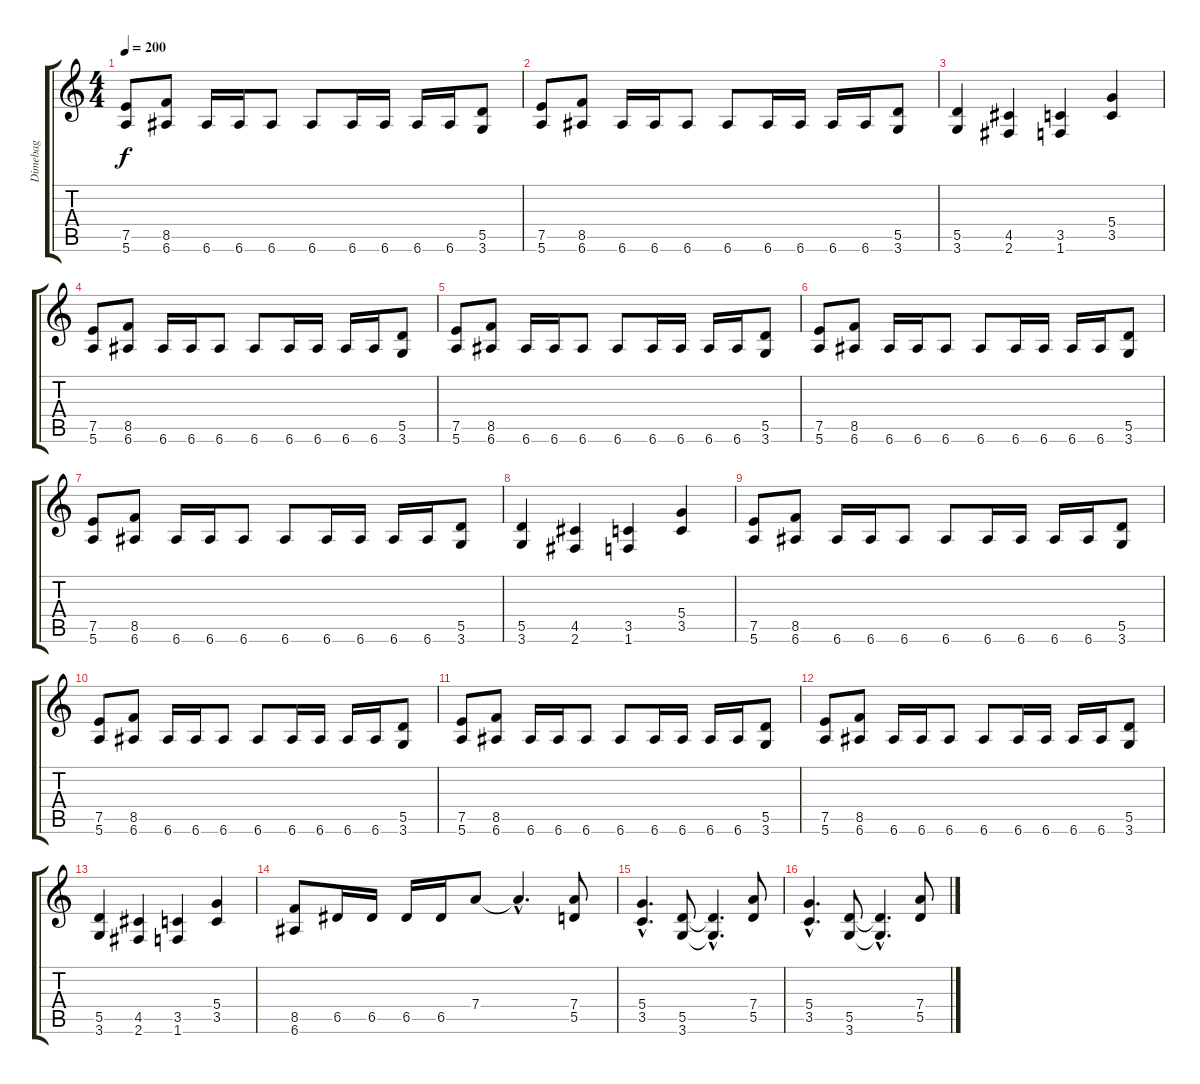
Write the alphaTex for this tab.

\track ("Dimebag" "Dimebag") {instrument distortionguitar}
\staff {score tabs}
\tuning (E4 B3 G3 D3 A2 E2) {hide}
\ts (4 4)
\tempo 200
\clef g2
\ks c
(7.5 5.6).8{dy f} (8.5 6.6).8 6.6.16 6.6.16 6.6.8 6.6.8 6.6.16 6.6.16 6.6.16 6.6.16 (5.5 3.6).8 |
(7.5 5.6).8 (8.5 6.6).8 6.6.16 6.6.16 6.6.8 6.6.8 6.6.16 6.6.16 6.6.16 6.6.16 (5.5 3.6).8 |
(5.5 3.6).4 (4.5 2.6).4 (3.5 1.6).4 (5.4 3.5).4 |
(7.5 5.6).8 (8.5 6.6).8 6.6.16 6.6.16 6.6.8 6.6.8 6.6.16 6.6.16 6.6.16 6.6.16 (5.5 3.6).8 |
(7.5 5.6).8 (8.5 6.6).8 6.6.16 6.6.16 6.6.8 6.6.8 6.6.16 6.6.16 6.6.16 6.6.16 (5.5 3.6).8 |
(7.5 5.6).8 (8.5 6.6).8 6.6.16 6.6.16 6.6.8 6.6.8 6.6.16 6.6.16 6.6.16 6.6.16 (5.5 3.6).8 |
(7.5 5.6).8 (8.5 6.6).8 6.6.16 6.6.16 6.6.8 6.6.8 6.6.16 6.6.16 6.6.16 6.6.16 (5.5 3.6).8 |
(5.5 3.6).4 (4.5 2.6).4 (3.5 1.6).4 (5.4 3.5).4 |
(7.5 5.6).8 (8.5 6.6).8 6.6.16 6.6.16 6.6.8 6.6.8 6.6.16 6.6.16 6.6.16 6.6.16 (5.5 3.6).8 |
(7.5 5.6).8 (8.5 6.6).8 6.6.16 6.6.16 6.6.8 6.6.8 6.6.16 6.6.16 6.6.16 6.6.16 (5.5 3.6).8 |
(7.5 5.6).8 (8.5 6.6).8 6.6.16 6.6.16 6.6.8 6.6.8 6.6.16 6.6.16 6.6.16 6.6.16 (5.5 3.6).8 |
(7.5 5.6).8 (8.5 6.6).8 6.6.16 6.6.16 6.6.8 6.6.8 6.6.16 6.6.16 6.6.16 6.6.16 (5.5 3.6).8 |
(5.5 3.6).4 (4.5 2.6).4 (3.5 1.6).4 (5.4 3.5).4 |
(8.5 6.6).8 6.5.16 6.5.16 6.5.16 6.5.16 7.4.8 7.4{hac t}.4{d} (7.4 5.5).8 |
(5.4{hac} 3.5{hac}).4{d} (5.5 3.6).8 (5.5{hac t} 3.6{hac t}).4{d} (7.4 5.5).8 |
(5.4{hac} 3.5{hac}).4{d} (5.5 3.6).8 (5.5{hac t} 3.6{hac t}).4{d} (7.4 5.5).8
